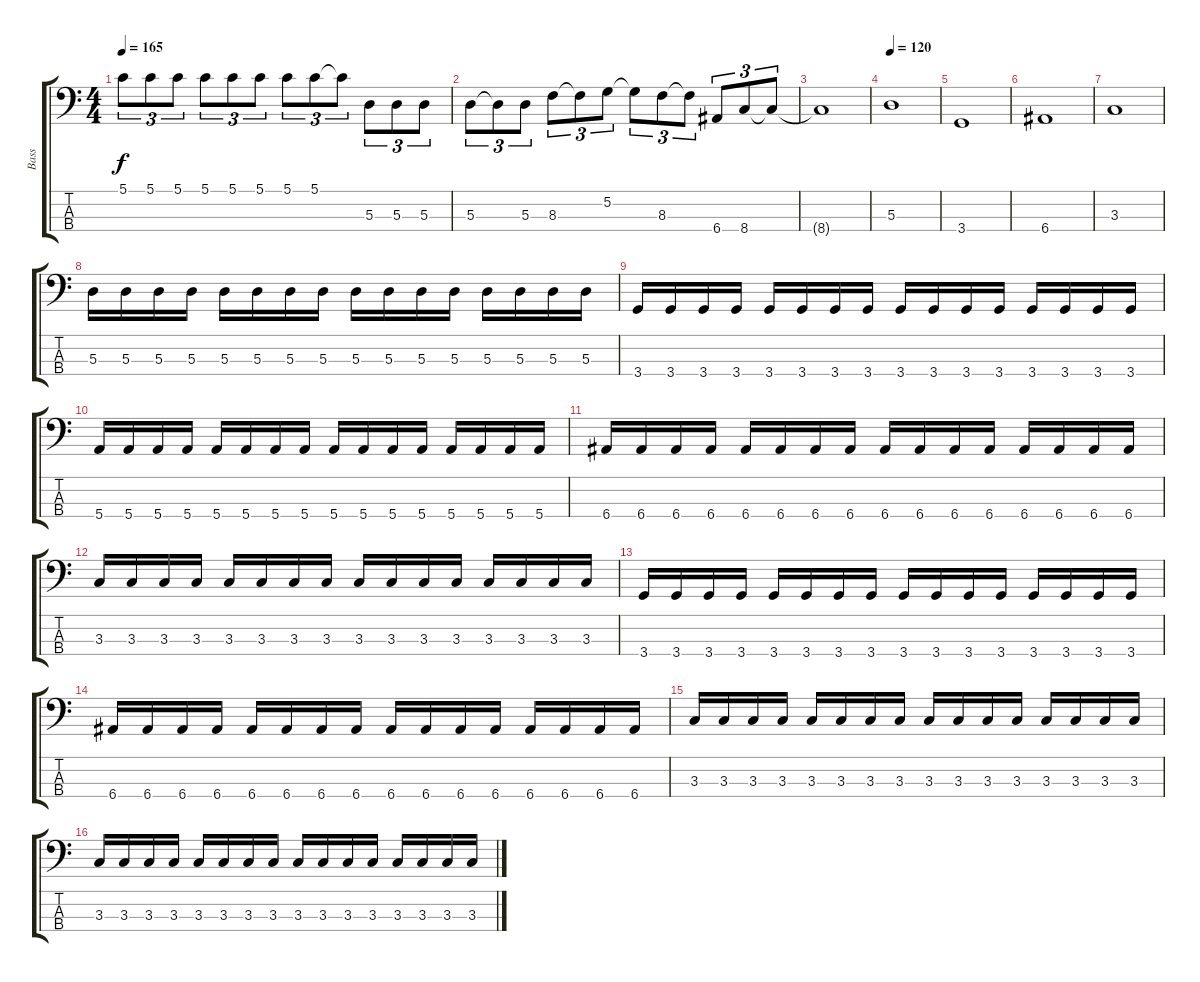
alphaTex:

\track ("Bass" "Bass") {instrument electricbassfinger}
\staff {score tabs}
\tuning (G2 D2 A1 E1) {hide}
\ts (4 4)
\tempo 165
\clef f4
\ks c
5.1.8{tu (3 2) dy f} 5.1.8{tu (3 2)} 5.1.8{tu (3 2)} 5.1.8{tu (3 2)} 5.1.8{tu (3 2)} 5.1.8{tu (3 2)} 5.1.8{tu (3 2)} 5.1.8{tu (3 2)} 5.1{t}.8{tu (3 2)} 5.3.8{tu (3 2)} 5.3.8{tu (3 2)} 5.3.8{tu (3 2)} |
5.3.8{tu (3 2)} 5.3{t}.8{tu (3 2)} 5.3.8{tu (3 2)} 8.3.8{tu (3 2)} 8.3{t}.8{tu (3 2)} 5.2.8{tu (3 2)} 5.2{t}.8{tu (3 2)} 8.3.8{tu (3 2)} 8.3{t}.8{tu (3 2)} 6.4.8{tu (3 2)} 8.4.8{tu (3 2)} 8.4{t}.8{tu (3 2)} |
8.4{t}.1 |
\tempo 120
5.3.1 |
3.4.1 |
6.4.1 |
3.3.1 |
5.3.16 5.3.16 5.3.16 5.3.16 5.3.16 5.3.16 5.3.16 5.3.16 5.3.16 5.3.16 5.3.16 5.3.16 5.3.16 5.3.16 5.3.16 5.3.16 |
3.4.16 3.4.16 3.4.16 3.4.16 3.4.16 3.4.16 3.4.16 3.4.16 3.4.16 3.4.16 3.4.16 3.4.16 3.4.16 3.4.16 3.4.16 3.4.16 |
5.4.16 5.4.16 5.4.16 5.4.16 5.4.16 5.4.16 5.4.16 5.4.16 5.4.16 5.4.16 5.4.16 5.4.16 5.4.16 5.4.16 5.4.16 5.4.16 |
6.4.16 6.4.16 6.4.16 6.4.16 6.4.16 6.4.16 6.4.16 6.4.16 6.4.16 6.4.16 6.4.16 6.4.16 6.4.16 6.4.16 6.4.16 6.4.16 |
3.3.16 3.3.16 3.3.16 3.3.16 3.3.16 3.3.16 3.3.16 3.3.16 3.3.16 3.3.16 3.3.16 3.3.16 3.3.16 3.3.16 3.3.16 3.3.16 |
3.4.16 3.4.16 3.4.16 3.4.16 3.4.16 3.4.16 3.4.16 3.4.16 3.4.16 3.4.16 3.4.16 3.4.16 3.4.16 3.4.16 3.4.16 3.4.16 |
6.4.16 6.4.16 6.4.16 6.4.16 6.4.16 6.4.16 6.4.16 6.4.16 6.4.16 6.4.16 6.4.16 6.4.16 6.4.16 6.4.16 6.4.16 6.4.16 |
3.3.16 3.3.16 3.3.16 3.3.16 3.3.16 3.3.16 3.3.16 3.3.16 3.3.16 3.3.16 3.3.16 3.3.16 3.3.16 3.3.16 3.3.16 3.3.16 |
3.3.16 3.3.16 3.3.16 3.3.16 3.3.16 3.3.16 3.3.16 3.3.16 3.3.16 3.3.16 3.3.16 3.3.16 3.3.16 3.3.16 3.3.16 3.3.16
